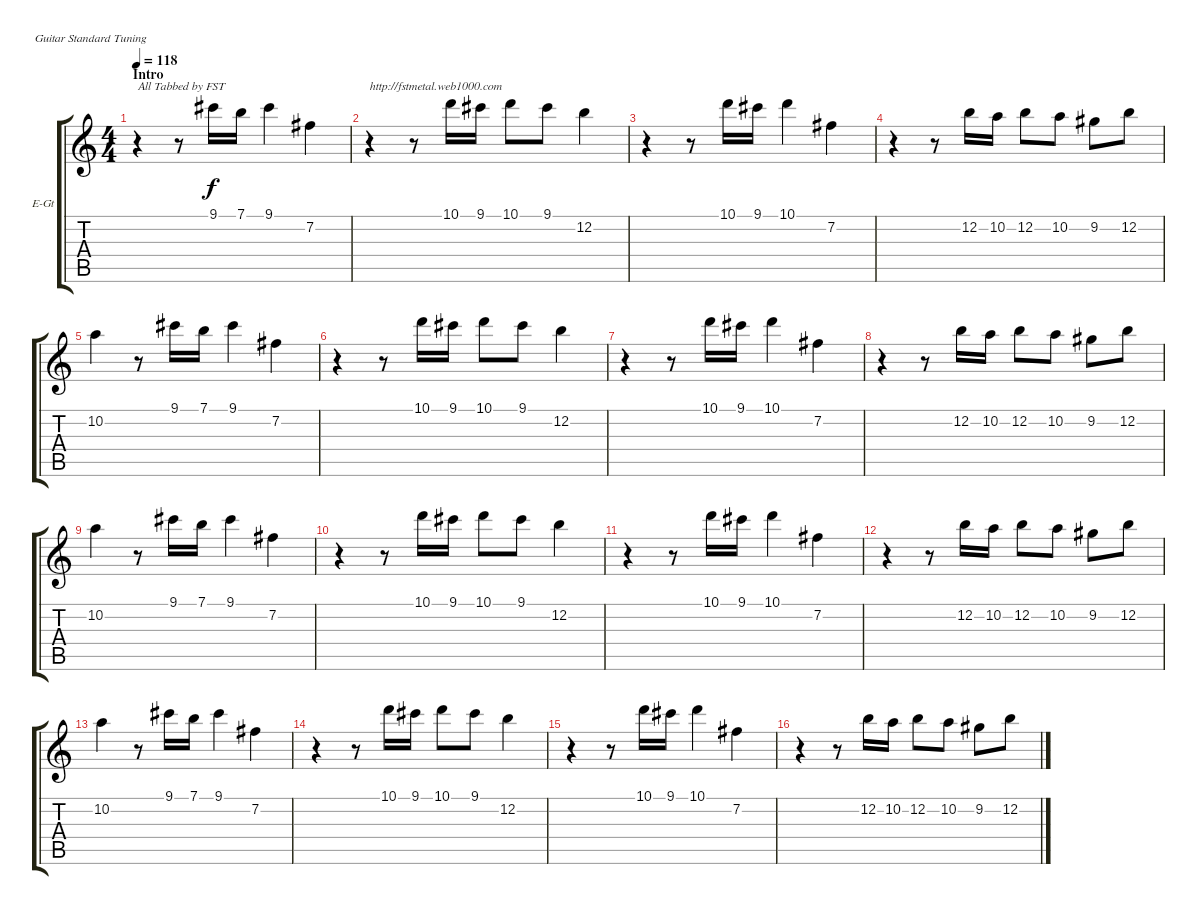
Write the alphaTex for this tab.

\bracketExtendMode groupsimilarinstruments
\firstSystemTrackNameOrientation horizontal
\otherSystemsTrackNameOrientation horizontal
\track ("Solo Gitar" "E-Gt") {instrument overdrivenguitar}
\staff {score tabs}
\tuning (E4 B3 G3 D3 A2 E2)
\ts (4 4)
\section ("" "Intro")
\tempo 118
\clef g2
\ks c
r.4{txt "All Tabbed by FST" dy f instrument overdrivenguitar} r.8 9.1.16 7.1.16 9.1.4 7.2.4 |
r.4{txt "http://fstmetal.web1000.com"} r.8 10.1.16 9.1.16 10.1.8 9.1.8 12.2.4 |
r.4 r.8 10.1.16 9.1.16 10.1.4 7.2.4 |
r.4 r.8 12.2.16 10.2.16 12.2.8 10.2.8 9.2.8 12.2.8 |
10.2.4 r.8 9.1.16 7.1.16 9.1.4 7.2.4 |
r.4 r.8 10.1.16 9.1.16 10.1.8 9.1.8 12.2.4 |
r.4 r.8 10.1.16 9.1.16 10.1.4 7.2.4 |
r.4 r.8 12.2.16 10.2.16 12.2.8 10.2.8 9.2.8 12.2.8 |
10.2.4 r.8 9.1.16 7.1.16 9.1.4 7.2.4 |
r.4 r.8 10.1.16 9.1.16 10.1.8 9.1.8 12.2.4 |
r.4 r.8 10.1.16 9.1.16 10.1.4 7.2.4 |
r.4 r.8 12.2.16 10.2.16 12.2.8 10.2.8 9.2.8 12.2.8 |
10.2.4 r.8 9.1.16 7.1.16 9.1.4 7.2.4 |
r.4 r.8 10.1.16 9.1.16 10.1.8 9.1.8 12.2.4 |
r.4 r.8 10.1.16 9.1.16 10.1.4 7.2.4 |
r.4 r.8 12.2.16 10.2.16 12.2.8 10.2.8 9.2.8 12.2.8
